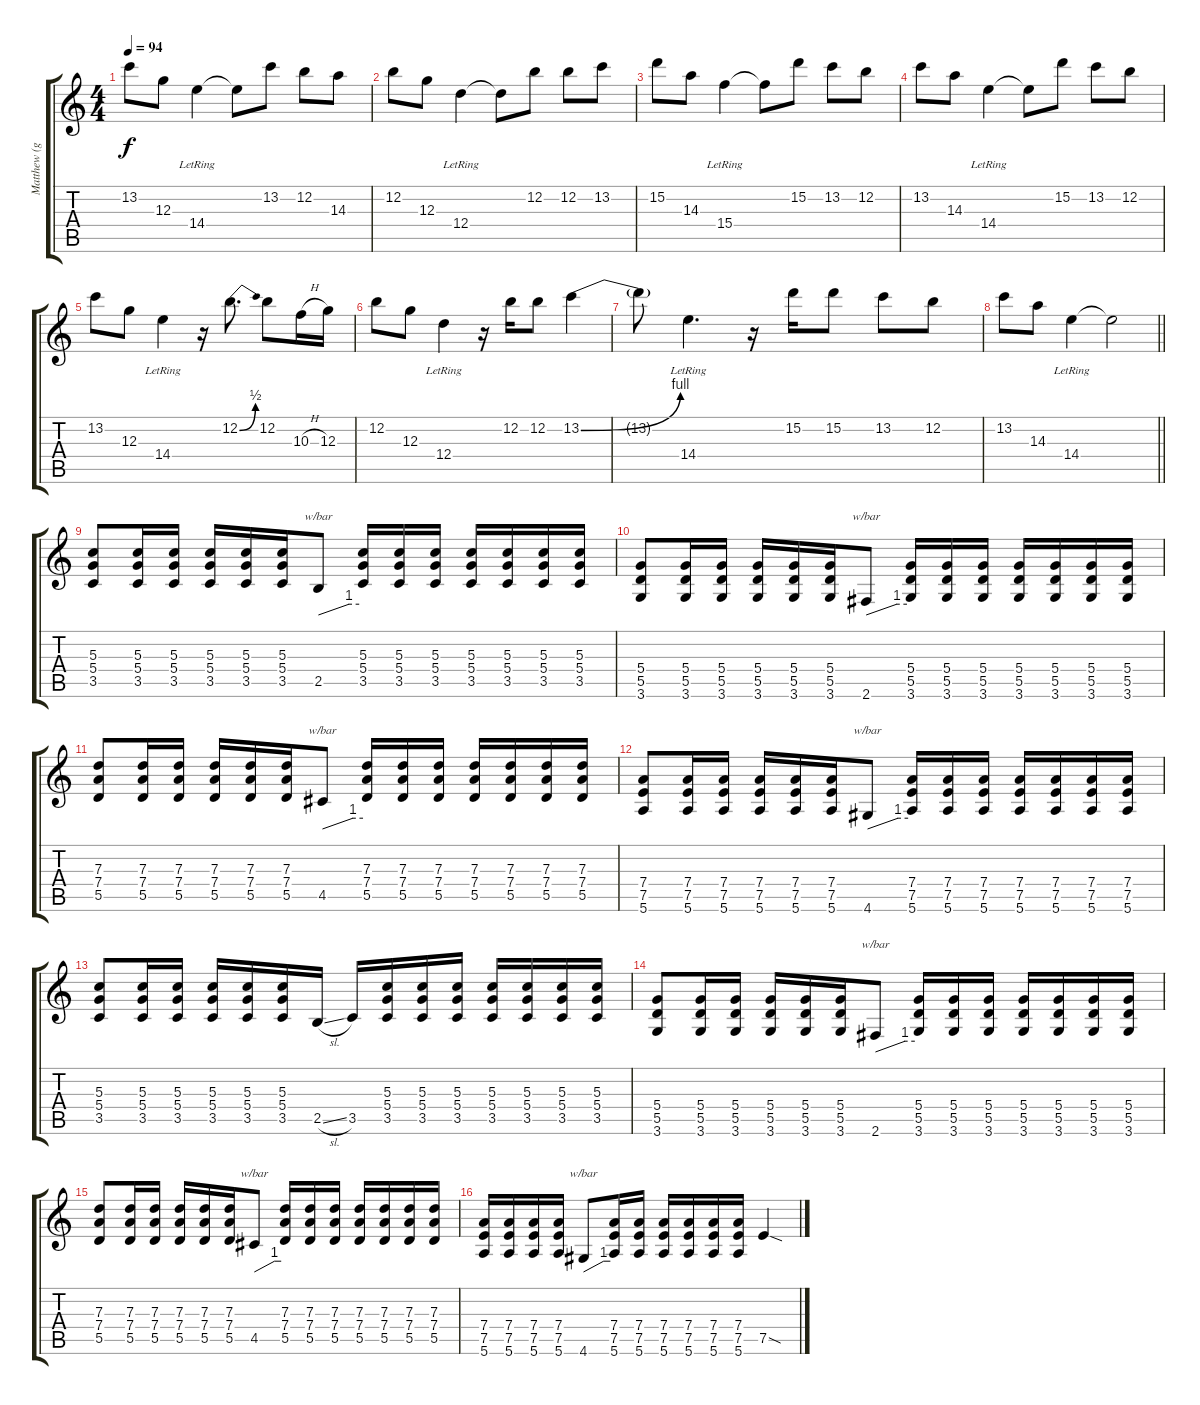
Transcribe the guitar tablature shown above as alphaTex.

\track ("Matthew (guitare1)" "Matthew (g") {instrument distortionguitar}
\staff {score tabs}
\tuning (E4 B3 G3 D3 A2 E2) {hide}
\ts (4 4)
\tempo 94
\clef g2
\ks c
13.2.8{dy f} 12.3.8 14.4{lr}.4 14.4{t}.8 13.2.8 12.2.8 14.3.8 |
12.2.8 12.3.8 12.4{lr}.4 12.4{t}.8 12.2.8 12.2.8 13.2.8 |
15.2.8 14.3.8 15.4{lr}.4 15.4{t}.8 15.2.8 13.2.8 12.2.8 |
13.2.8 14.3.8 14.4{lr}.4 14.4{t}.8 15.2.8 13.2.8 12.2.8 |
13.2.8 12.3.8 14.4{lr}.4 r.16 12.2{be (bend 0 0 60 2)}.8{d} 12.2.8 10.3{h}.16 12.3.16 |
12.2.8 12.3.8 12.4{lr}.4 r.16 12.2.16 12.2.8 13.2{be (bend 0 0 60 4)}.4 |
13.2{t}.8 14.4{lr}.4{d} r.16 15.2.16 15.2.8 13.2.8 12.2.8 |
\barLineRight lightlight
13.2.8 14.3.8 14.4{lr}.4 14.4{t}.2 |
(5.3 5.4 3.5).8{instrument distortionguitar} (5.3 5.4 3.5).16 (5.3 5.4 3.5).16 (5.3 5.4 3.5).16 (5.3 5.4 3.5).16 (5.3 5.4 3.5).16 2.5.8{tbe (custom default 0 0 45 4 60 4)} (5.3 5.4 3.5).16 (5.3 5.4 3.5).16 (5.3 5.4 3.5).16 (5.3 5.4 3.5).16 (5.3 5.4 3.5).16 (5.3 5.4 3.5).16 (5.3 5.4 3.5).16 |
(5.4 5.5 3.6).8 (5.4 5.5 3.6).16 (5.4 5.5 3.6).16 (5.4 5.5 3.6).16 (5.4 5.5 3.6).16 (5.4 5.5 3.6).16 2.6.8{tbe (custom default 0 0 45 4 60 4)} (5.4 5.5 3.6).16 (5.4 5.5 3.6).16 (5.4 5.5 3.6).16 (5.4 5.5 3.6).16 (5.4 5.5 3.6).16 (5.4 5.5 3.6).16 (5.4 5.5 3.6).16 |
(7.3 7.4 5.5).8 (7.3 7.4 5.5).16 (7.3 7.4 5.5).16 (7.3 7.4 5.5).16 (7.3 7.4 5.5).16 (7.3 7.4 5.5).16 4.5.8{tbe (custom default 0 0 45 4 60 4)} (7.3 7.4 5.5).16 (7.3 7.4 5.5).16 (7.3 7.4 5.5).16 (7.3 7.4 5.5).16 (7.3 7.4 5.5).16 (7.3 7.4 5.5).16 (7.3 7.4 5.5).16 |
(7.4 7.5 5.6).8 (7.4 7.5 5.6).16 (7.4 7.5 5.6).16 (7.4 7.5 5.6).16 (7.4 7.5 5.6).16 (7.4 7.5 5.6).16 4.6.8{tbe (custom default 0 0 45 4 60 4)} (7.4 7.5 5.6).16 (7.4 7.5 5.6).16 (7.4 7.5 5.6).16 (7.4 7.5 5.6).16 (7.4 7.5 5.6).16 (7.4 7.5 5.6).16 (7.4 7.5 5.6).16 |
(5.3 5.4 3.5).8 (5.3 5.4 3.5).16 (5.3 5.4 3.5).16 (5.3 5.4 3.5).16 (5.3 5.4 3.5).16 (5.3 5.4 3.5).16 2.5{sl}.16 3.5.16 (5.3 5.4 3.5).16 (5.3 5.4 3.5).16 (5.3 5.4 3.5).16 (5.3 5.4 3.5).16 (5.3 5.4 3.5).16 (5.3 5.4 3.5).16 (5.3 5.4 3.5).16 |
(5.4 5.5 3.6).8 (5.4 5.5 3.6).16 (5.4 5.5 3.6).16 (5.4 5.5 3.6).16 (5.4 5.5 3.6).16 (5.4 5.5 3.6).16 2.6.8{tbe (custom default 0 0 45 4 60 4)} (5.4 5.5 3.6).16 (5.4 5.5 3.6).16 (5.4 5.5 3.6).16 (5.4 5.5 3.6).16 (5.4 5.5 3.6).16 (5.4 5.5 3.6).16 (5.4 5.5 3.6).16 |
(7.3 7.4 5.5).8 (7.3 7.4 5.5).16 (7.3 7.4 5.5).16 (7.3 7.4 5.5).16 (7.3 7.4 5.5).16 (7.3 7.4 5.5).16 4.5.8{tbe (custom default 0 0 45 4 60 4)} (7.3 7.4 5.5).16 (7.3 7.4 5.5).16 (7.3 7.4 5.5).16 (7.3 7.4 5.5).16 (7.3 7.4 5.5).16 (7.3 7.4 5.5).16 (7.3 7.4 5.5).16 |
(7.4 7.5 5.6).16 (7.4 7.5 5.6).16 (7.4 7.5 5.6).16 (7.4 7.5 5.6).16 4.6.8{tbe (custom default 0 0 45 4 60 4)} (7.4 7.5 5.6).16 (7.4 7.5 5.6).16 (7.4 7.5 5.6).16 (7.4 7.5 5.6).16 (7.4 7.5 5.6).16 (7.4 7.5 5.6).16 7.5{sod}.4
